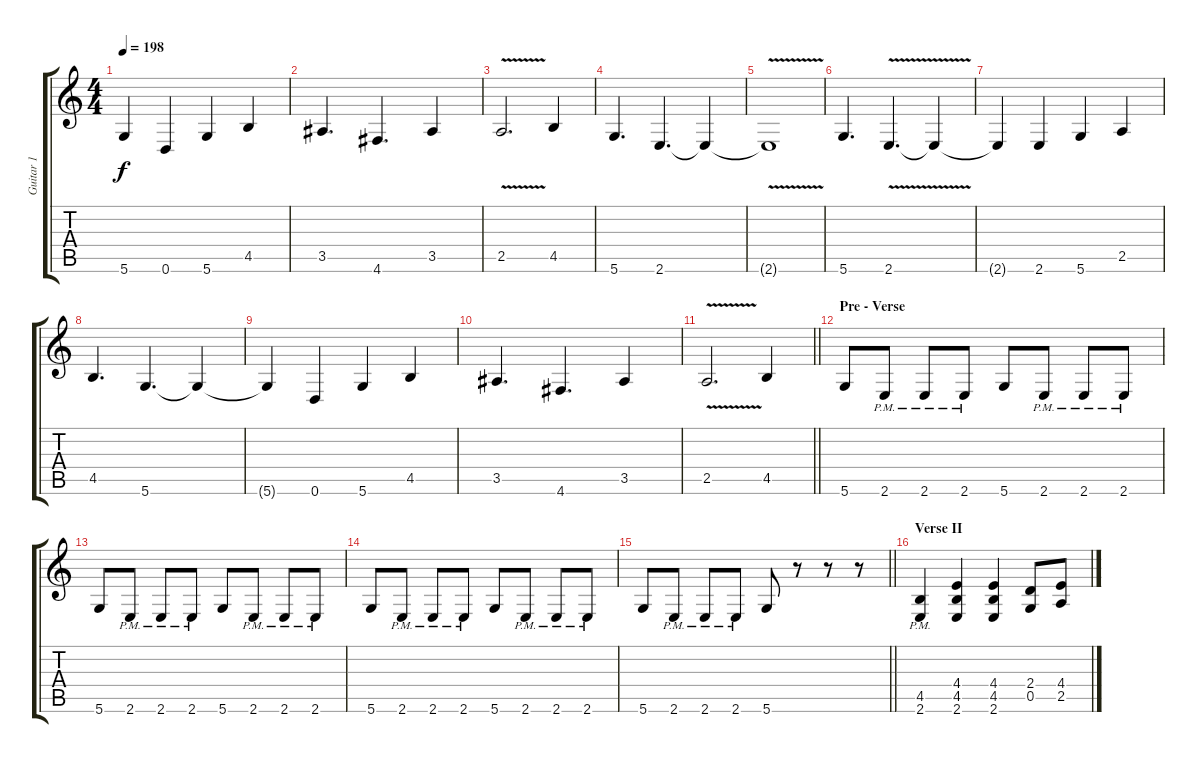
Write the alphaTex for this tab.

\track ("Guitar 1" "Guitar 1") {instrument overdrivenguitar}
\staff {score tabs}
\tuning (D4 A3 F3 C3 G2 D2) {hide}
\ts (4 4)
\tempo 198
\clef g2
\ks c
5.6{t}.4{dy f} 0.6.4 5.6.4 4.5.4 |
3.5.4{d} 4.6.4{d} 3.5.4 |
2.5{v}.2{d} 4.5.4 |
5.6.4{d} 2.6.4{d} 2.6{t}.4 |
2.6{v t}.1 |
5.6.4{d} 2.6{v}.4{d} 2.6{t}.4 |
2.6{t}.4 2.6.4 5.6.4 2.5.4 |
4.5.4{d} 5.6.4{d} 5.6{t}.4 |
5.6{t}.4 0.6.4 5.6.4 4.5.4 |
3.5.4{d} 4.6.4{d} 3.5.4 |
\barLineRight lightlight
2.5{v}.2{d} 4.5.4 |
\section ("" "Pre - Verse")
5.6.8 2.6{pm}.8 2.6{pm}.8 2.6{pm}.8 5.6.8 2.6{pm}.8 2.6{pm}.8 2.6{pm}.8 |
5.6.8 2.6{pm}.8 2.6{pm}.8 2.6{pm}.8 5.6.8 2.6{pm}.8 2.6{pm}.8 2.6{pm}.8 |
5.6.8 2.6{pm}.8 2.6{pm}.8 2.6{pm}.8 5.6.8 2.6{pm}.8 2.6{pm}.8 2.6{pm}.8 |
\barLineRight lightlight
5.6.8 2.6{pm}.8 2.6{pm}.8 2.6{pm}.8 5.6.8 r.8 r.8 r.8 |
\section ("" "Verse II")
(4.5{pm} 2.6{pm}).4 (4.4 4.5 2.6).4 (4.4 4.5 2.6).4 (2.4 0.5).8 (4.4 2.5).8
